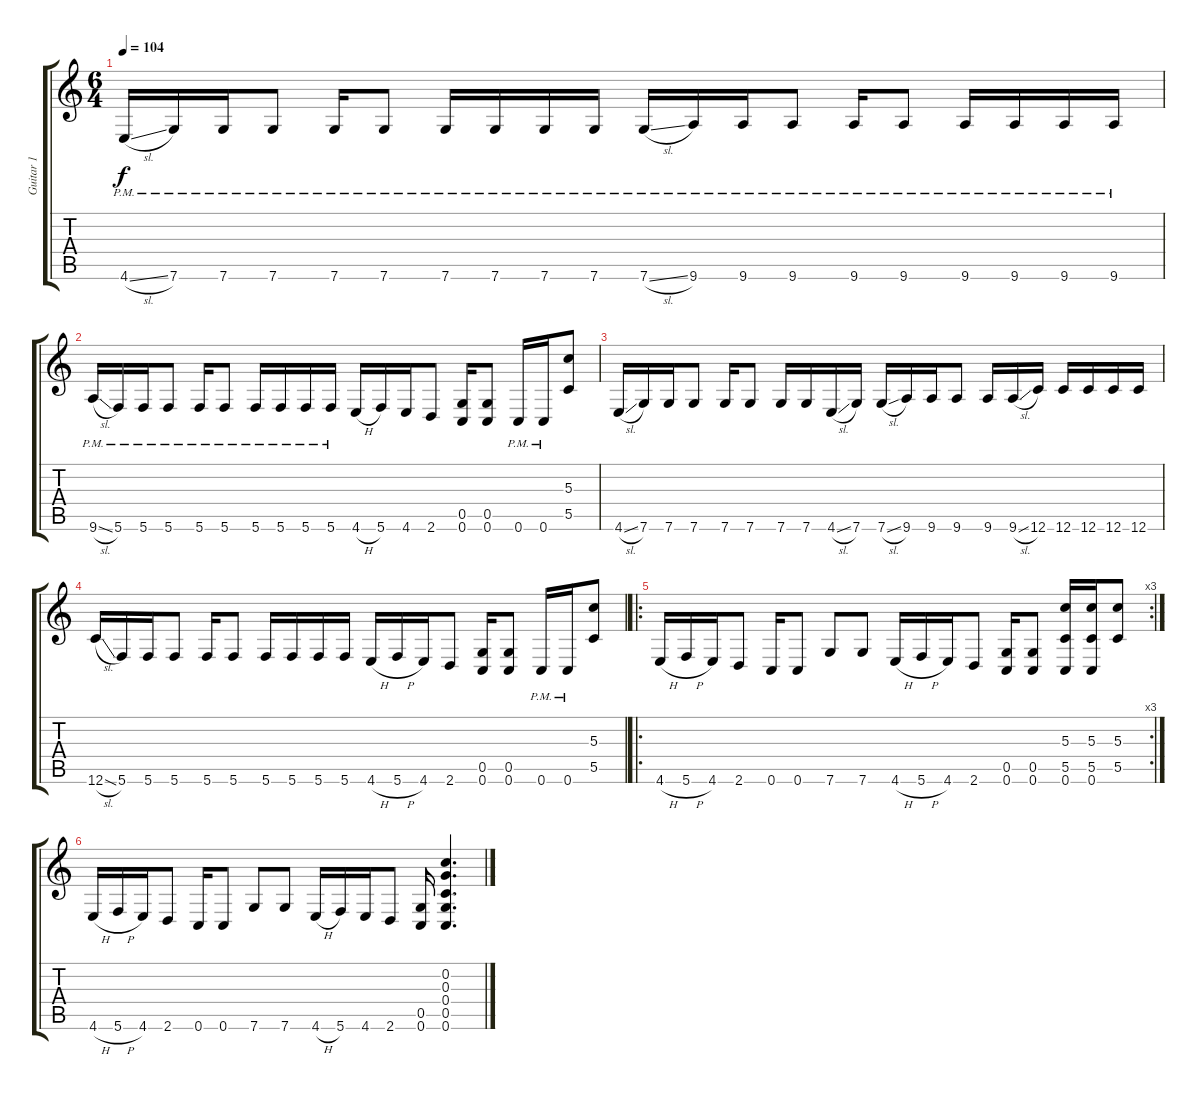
\track ("Guitar 1" "Guitar 1") {instrument distortionguitar}
\staff {score tabs}
\tuning (E4 C4 G3 C3 G2 C2) {hide}
\ts (6 4)
\tempo 104
\clef g2
\ks c
4.6{sl pm}.16{dy f instrument acousticguitarsteel} 7.6{pm}.16 7.6{pm}.16 7.6{pm}.8 7.6{pm}.16 7.6{pm}.8 7.6{pm}.16 7.6{pm}.16 7.6{pm}.16 7.6{pm}.16 7.6{sl pm}.16 9.6{pm}.16 9.6{pm}.16 9.6{pm}.8 9.6{pm}.16 9.6{pm}.8 9.6{pm}.16 9.6{pm}.16 9.6{pm}.16 9.6{pm}.16 |
9.6{sl pm}.16 5.6{pm}.16 5.6{pm}.16 5.6{pm}.8 5.6{pm}.16 5.6{pm}.8 5.6{pm}.16 5.6{pm}.16 5.6{pm}.16 5.6{pm}.16 4.6{h}.16{instrument distortionguitar} 5.6.16 4.6.16 2.6.8 (0.5 0.6).16 (0.5 0.6).8 0.6{pm}.16 0.6{pm}.16 (5.3 5.5).8 |
4.6{sl}.16 7.6.16 7.6.16 7.6.8 7.6.16 7.6.8 7.6.16 7.6.16 4.6{sl}.16 7.6.16 7.6{sl}.16 9.6.16 9.6.16 9.6.8 9.6.16 9.6{sl}.16 12.6.16 12.6.16 12.6.16 12.6.16 12.6.16 |
12.6{sl}.16 5.6.16 5.6.16 5.6.8 5.6.16 5.6.8 5.6.16 5.6.16 5.6.16 5.6.16 4.6{h}.16 5.6{h}.16 4.6.16 2.6.8 (0.5 0.6).16 (0.5 0.6).8 0.6{pm}.16 0.6{pm}.16 (5.3 5.5).8 |
\ro
\rc 3
4.6{h}.16 5.6{h}.16 4.6.16 2.6.8 0.6.16 0.6.8 7.6.8 7.6.8 4.6{h}.16 5.6{h}.16 4.6.16 2.6.8 (0.5 0.6).16 (0.5 0.6).8 (5.3 5.5 0.6).16 (5.3 5.5 0.6).16 (5.3 5.5).8 |
4.6{h}.16 5.6{h}.16 4.6.16 2.6.8 0.6.16 0.6.8 7.6.8 7.6.8 4.6{h}.16 5.6.16 4.6.16 2.6.8 (0.5 0.6).16 (0.2 0.3 0.4 0.5 0.6).4{d}
